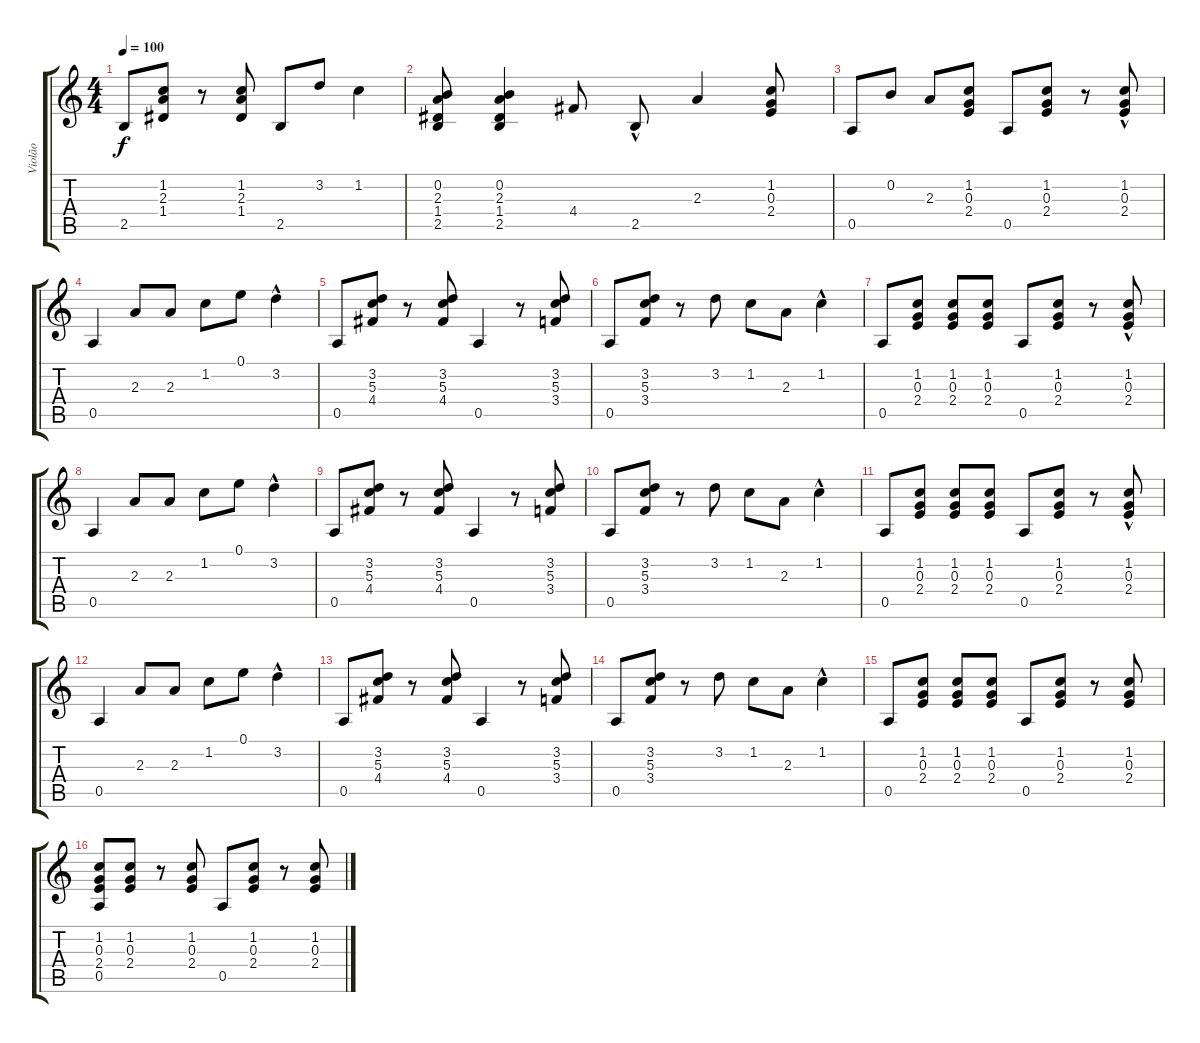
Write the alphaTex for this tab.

\track ("Violão" "Violão") {instrument acousticguitarnylon}
\staff {score tabs}
\tuning (E4 B3 G3 D3 A2 E2) {hide}
\ts (4 4)
\tempo 100
\clef g2
\ks c
2.5.8{dy f} (1.2 2.3 1.4).8 r.8 (1.2 2.3 1.4).8 2.5.8 3.2.8 1.2.4 |
(0.2 2.3 1.4 2.5).8 (0.2 2.3 1.4 2.5).4 4.4.8 2.5{hac}.8 2.3.4 (1.2 0.3 2.4).8 |
0.5.8 0.2.8 2.3.8 (1.2 0.3 2.4).8 0.5.8 (1.2 0.3 2.4).8 r.8 (1.2{hac} 0.3{hac} 2.4{hac}).8 |
0.5.4 2.3.8 2.3.8 1.2.8 0.1.8 3.2{hac}.4 |
0.5.8 (3.2 5.3 4.4).8 r.8 (3.2 5.3 4.4).8 0.5.4 r.8 (3.2 5.3 3.4).8 |
0.5.8 (3.2 5.3 3.4).8 r.8 3.2.8 1.2.8 2.3.8 1.2{hac}.4 |
0.5.8 (1.2 0.3 2.4).8 (1.2 0.3 2.4).8 (1.2 0.3 2.4).8 0.5.8 (1.2 0.3 2.4).8 r.8 (1.2{hac} 0.3{hac} 2.4{hac}).8 |
0.5.4 2.3.8 2.3.8 1.2.8 0.1.8 3.2{hac}.4 |
0.5.8 (3.2 5.3 4.4).8 r.8 (3.2 5.3 4.4).8 0.5.4 r.8 (3.2 5.3 3.4).8 |
0.5.8 (3.2 5.3 3.4).8 r.8 3.2.8 1.2.8 2.3.8 1.2{hac}.4 |
0.5.8 (1.2 0.3 2.4).8 (1.2 0.3 2.4).8 (1.2 0.3 2.4).8 0.5.8 (1.2 0.3 2.4).8 r.8 (1.2{hac} 0.3{hac} 2.4{hac}).8 |
0.5.4 2.3.8 2.3.8 1.2.8 0.1.8 3.2{hac}.4 |
0.5.8 (3.2 5.3 4.4).8 r.8 (3.2 5.3 4.4).8 0.5.4 r.8 (3.2 5.3 3.4).8 |
0.5.8 (3.2 5.3 3.4).8 r.8 3.2.8 1.2.8 2.3.8 1.2{hac}.4 |
0.5.8 (1.2 0.3 2.4).8 (1.2 0.3 2.4).8 (1.2 0.3 2.4).8 0.5.8 (1.2 0.3 2.4).8 r.8 (1.2 0.3 2.4).8 |
(1.2 0.3 2.4 0.5).8 (1.2 0.3 2.4).8 r.8 (1.2 0.3 2.4).8 0.5.8 (1.2 0.3 2.4).8 r.8 (1.2 0.3 2.4).8
